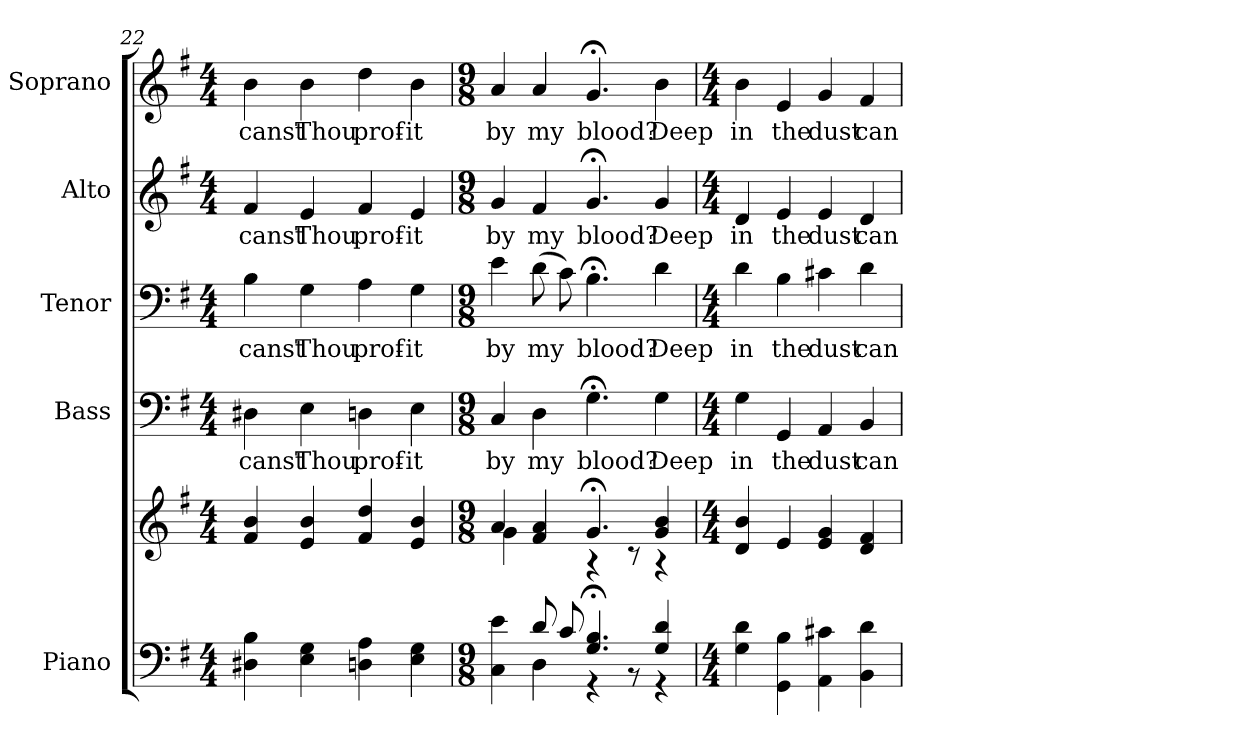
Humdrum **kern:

**kern	**kern	**kern	**text	**kern	**text	**kern	**text	**kern	**text
*part5	*part5	*part4	*part4	*part3	*part3	*part2	*part2	*part1	*part1
*staff6	*staff5	*staff4	*staff4	*staff3	*staff3	*staff2	*staff2	*staff1	*staff1
*I"Piano	*	*I"Bass	*	*I"Tenor	*	*I"Alto	*	*I"Soprano	*
*I'Pno.	*	*I'B.	*	*I'T.	*	*I'A.	*	*I'S.	*
*clefF4	*clefG2	*clefF4	*	*clefF4	*	*clefG2	*	*clefG2	*
*k[f#]	*k[f#]	*k[f#]	*	*k[f#]	*	*k[f#]	*	*k[f#]	*
*G:	*G:	*G:	*	*G:	*	*G:	*	*G:	*
*M4/4	*M4/4	*M4/4	*	*M4/4	*	*M4/4	*	*M4/4	*
=22	=22	=22	=22	=22	=22	=22	=22	=22	=22
!	!	!	!LO:LY:b:color=#000000	!	!	!	!	!	!
!	!	!	!	!	!LO:LY:b:color=#000000	!	!	!	!
!	!	!	!	!	!	!	!LO:LY:b:color=#000000	!	!
!	!	!	!	!	!	!	!	!	!LO:LY:b:color=#000000
4D#Xi\ 4Bi	4f#i/ 4bi	4D#Xi\	canst	4Bi\	canst	4f#i/	canst	4bi\	canst
!	!	!	!LO:LY:b:color=#000000	!	!	!	!	!	!
!	!	!	!	!	!LO:LY:b:color=#000000	!	!	!	!
!	!	!	!	!	!	!	!LO:LY:b:color=#000000	!	!
!	!	!	!	!	!	!	!	!	!LO:LY:b:color=#000000
4Ei\ 4Gi	4ei/ 4bi	4Ei\	Thou	4Gi\	Thou	4ei/	Thou	4bi\	Thou
!	!	!	!LO:LY:b:color=#000000	!	!	!	!	!	!
!	!	!	!	!	!LO:LY:b:color=#000000	!	!	!	!
!	!	!	!	!	!	!	!LO:LY:b:color=#000000	!	!
!	!	!	!	!	!	!	!	!	!LO:LY:b:color=#000000
4Dni\ 4Ai	4f#i/ 4ddi	4Dni\	prof-	4Ai\	prof-	4f#i/	prof-	4ddi\	prof-
!	!	!	!LO:LY:b:color=#000000	!	!	!	!	!	!
!	!	!	!	!	!LO:LY:b:color=#000000	!	!	!	!
!	!	!	!	!	!	!	!LO:LY:b:color=#000000	!	!
!	!	!	!	!	!	!	!	!	!LO:LY:b:color=#000000
4Ei\ 4Gi	4ei/ 4bi	4Ei\	-it	4Gi\	-it	4ei/	-it	4bi\	-it
=23	=23	=23	=23	=23	=23	=23	=23	=23	=23
*M9/8	*M9/8	*M9/8	*	*M9/8	*	*M9/8	*	*M9/8	*
*^	*^	*	*	*	*	*	*	*	*
!	!	!	!	!	!LO:LY:b:color=#000000	!	!	!	!	!	!
!	!	!	!	!	!	!	!LO:LY:b:color=#000000	!	!	!	!
!	!	!	!	!	!	!	!	!	!LO:LY:b:color=#000000	!	!
!	!	!	!	!	!	!	!	!	!	!	!LO:LY:b:color=#000000
4Ci\ 4ei	4ryy	4ai/	4gi\	4Ci/	by	4ei\	by	4gi/	by	4ai/	by
!	!	!	!	!	!LO:LY:b:color=#000000	!	!	!	!	!	!
!	!	!	!	!	!	!	!LO:LY:b:color=#000000	!	!	!	!
!	!	!	!	!	!	!	!	!	!LO:LY:b:color=#000000	!	!
!	!	!	!	!	!	!	!	!	!	!	!LO:LY:b:color=#000000
8di/	4Di\	4f#i/ 4ai	4ryy	4Di\	my	(8di\	my	4f#i/	my	4ai/	my
8ci/	.	.	.	.	.	8ci\)	.	.	.	.	.
!	!	!	!	!	!LO:LY:b:color=#000000	!	!	!	!	!	!
!	!	!	!	!	!	!	!LO:LY:b:color=#000000	!	!	!	!
!	!	!	!	!	!	!	!	!	!LO:LY:b:color=#000000	!	!
!	!	!	!	!	!	!	!	!	!	!	!LO:LY:b:color=#000000
4.Gi/; 4.Bi;	4r	4.g;i/	4r	4.G;i\	blood?	4.B;i\	blood?	4.g;i/	blood?	4.g;i/	blood?
.	8r	.	8r	.	.	.	.	.	.	.	.
!	!	!	!	!	!LO:LY:b:color=#000000	!	!	!	!	!	!
!	!	!	!	!	!	!	!LO:LY:b:color=#000000	!	!	!	!
!	!	!	!	!	!	!	!	!	!LO:LY:b:color=#000000	!	!
!	!	!	!	!	!	!	!	!	!	!	!LO:LY:b:color=#000000
4Gi/ 4di	4r	4gi/ 4bi	4r	4Gi\	Deep	4di\	Deep	4gi/	Deep	4bi\	Deep
*v	*v	*	*	*	*	*	*	*	*	*	*
*	*v	*v	*	*	*	*	*	*	*	*
!!LO:PB:g=z
=24	=24	=24	=24	=24	=24	=24	=24	=24	=24
*M4/4	*M4/4	*M4/4	*	*M4/4	*	*M4/4	*	*M4/4	*
*^	*^	*	*	*	*	*	*	*	*
!	!	!	!	!	!LO:LY:b:color=#000000	!	!	!	!	!	!
*v	*v	*	*	*	*	*	*	*	*	*	*
*	*v	*v	*	*	*	*	*	*	*	*
*^	*^	*	*	*	*	*	*	*	*
!	!	!	!	!	!	!	!LO:LY:b:color=#000000	!	!	!	!
*v	*v	*	*	*	*	*	*	*	*	*	*
*	*v	*v	*	*	*	*	*	*	*	*
*^	*^	*	*	*	*	*	*	*	*
!	!	!	!	!	!	!	!	!	!LO:LY:b:color=#000000	!	!
*v	*v	*	*	*	*	*	*	*	*	*	*
*	*v	*v	*	*	*	*	*	*	*	*
*^	*^	*	*	*	*	*	*	*	*
!	!	!	!	!	!	!	!	!	!	!	!LO:LY:b:color=#000000
*v	*v	*	*	*	*	*	*	*	*	*	*
*	*v	*v	*	*	*	*	*	*	*	*
4Gi\ 4di	4di/ 4bi	4Gi\	in	4di\	in	4di/	in	4bi\	in
!	!	!	!LO:LY:b:color=#000000	!	!	!	!	!	!
!	!	!	!	!	!LO:LY:b:color=#000000	!	!	!	!
!	!	!	!	!	!	!	!LO:LY:b:color=#000000	!	!
!	!	!	!	!	!	!	!	!	!LO:LY:b:color=#000000
4GGi\ 4Bi	4ei/	4GGi/	the	4Bi\	the	4ei/	the	4ei/	the
!	!	!	!LO:LY:b:color=#000000	!	!	!	!	!	!
!	!	!	!	!	!LO:LY:b:color=#000000	!	!	!	!
!	!	!	!	!	!	!	!LO:LY:b:color=#000000	!	!
!	!	!	!	!	!	!	!	!	!LO:LY:b:color=#000000
4AAi\ 4c#Xi	4ei/ 4gi	4AAi/	dust	4c#Xi\	dust	4ei/	dust	4gi/	dust
!	!	!	!LO:LY:b:color=#000000	!	!	!	!	!	!
!	!	!	!	!	!LO:LY:b:color=#000000	!	!	!	!
!	!	!	!	!	!	!	!LO:LY:b:color=#000000	!	!
!	!	!	!	!	!	!	!	!	!LO:LY:b:color=#000000
4BBi\ 4di	4di/ 4f#i	4BBi/	can	4di\	can	4di/	can	4f#i/	can
=	=	=	=	=	=	=	=	=	=
*-	*-	*-	*-	*-	*-	*-	*-	*-	*-
